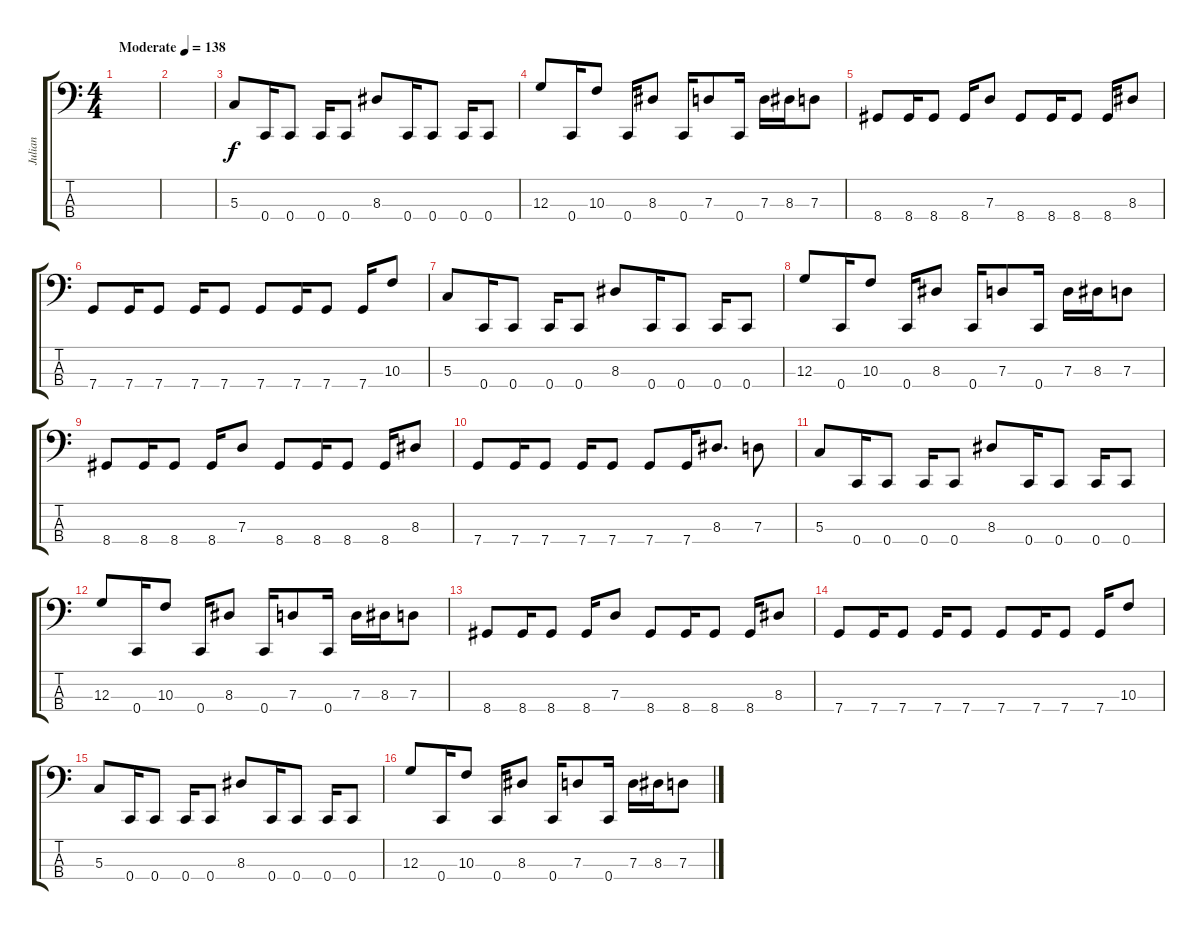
\track ("Julian" "Julian") {instrument electricbasspick}
\staff {score tabs}
\tuning (F2 C2 G1 C1) {hide}
\ts (4 4)
\tempo (138 "Moderate")
\clef f4
\ks c
|
|
5.3.8 0.4.16 0.4.8 0.4.16 0.4.8 8.3.8 0.4.16 0.4.8 0.4.16 0.4.8 |
12.3.8 0.4.16 10.3.8 0.4.16 8.3.8 0.4.16 7.3.8 0.4.16 7.3.16 8.3.16 7.3.8 |
8.4.8 8.4.16 8.4.8 8.4.16 7.3.8 8.4.8 8.4.16 8.4.8 8.4.16 8.3.8 |
7.4.8 7.4.16 7.4.8 7.4.16 7.4.8 7.4.8 7.4.16 7.4.8 7.4.16 10.3.8 |
5.3.8 0.4.16 0.4.8 0.4.16 0.4.8 8.3.8 0.4.16 0.4.8 0.4.16 0.4.8 |
12.3.8 0.4.16 10.3.8 0.4.16 8.3.8 0.4.16 7.3.8 0.4.16 7.3.16 8.3.16 7.3.8 |
8.4.8 8.4.16 8.4.8 8.4.16 7.3.8 8.4.8 8.4.16 8.4.8 8.4.16 8.3.8 |
7.4.8 7.4.16 7.4.8 7.4.16 7.4.8 7.4.8 7.4.16 8.3.8{d} 7.3.8 |
5.3.8 0.4.16 0.4.8 0.4.16 0.4.8 8.3.8 0.4.16 0.4.8 0.4.16 0.4.8 |
12.3.8 0.4.16 10.3.8 0.4.16 8.3.8 0.4.16 7.3.8 0.4.16 7.3.16 8.3.16 7.3.8 |
8.4.8 8.4.16 8.4.8 8.4.16 7.3.8 8.4.8 8.4.16 8.4.8 8.4.16 8.3.8 |
7.4.8 7.4.16 7.4.8 7.4.16 7.4.8 7.4.8 7.4.16 7.4.8 7.4.16 10.3.8 |
5.3.8 0.4.16 0.4.8 0.4.16 0.4.8 8.3.8 0.4.16 0.4.8 0.4.16 0.4.8 |
12.3.8 0.4.16 10.3.8 0.4.16 8.3.8 0.4.16 7.3.8 0.4.16 7.3.16 8.3.16 7.3.8
